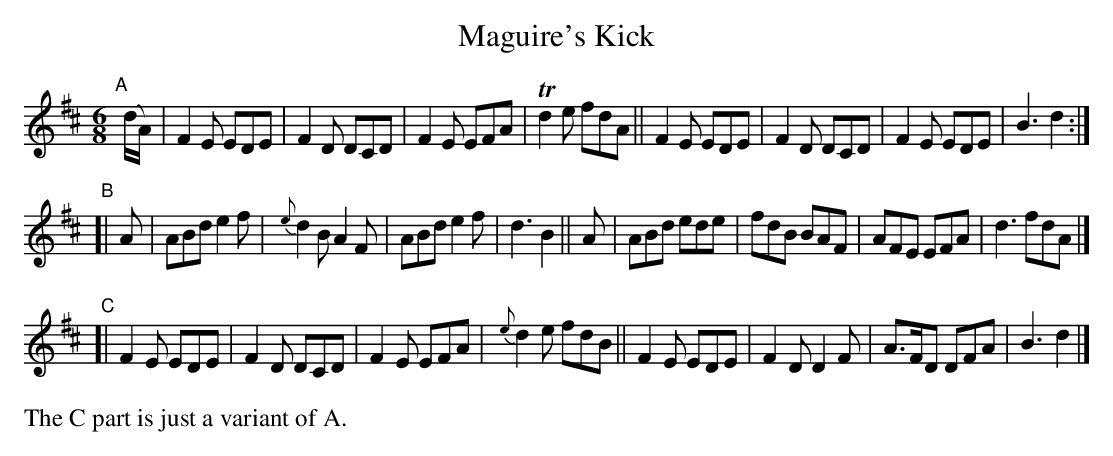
X:1
T: Maguire's Kick
M: 6/8
L: 1/8
K: D
"^A"[|] (d/A/) \
|  F2E EDE | F2D DCD | F2E EFA | Td2e fdA \
|| F2E EDE | F2D DCD | F2E EDE | B3 d2 :|
"^B"\
[| A |  ABd e2f | {e}d2B A2F | ABd e2f | d3 B2 \
|| A |  ABd ede | fdB BAF | AFE EFA | d3 fdA |]
"C"\
[| F2E EDE | F2D DCD | F2E EFA | {e}d2e fdB \
|| F2E EDE | F2D D2F | A>FD DFA | B3 d2 |]
